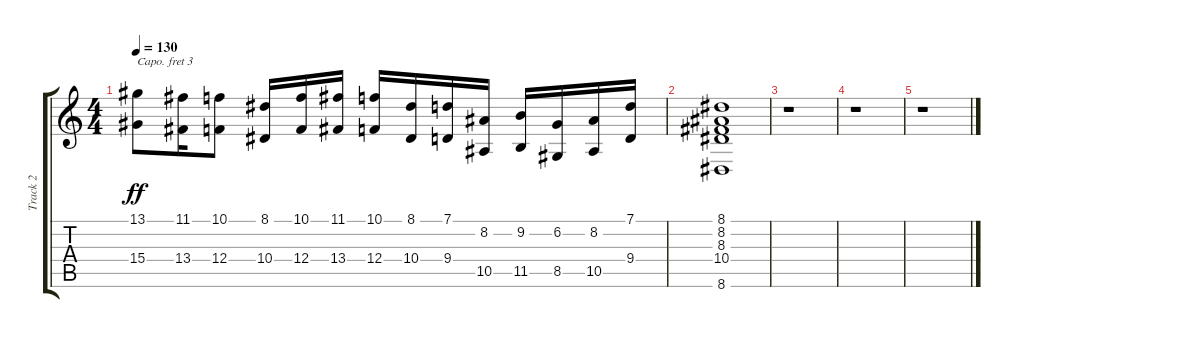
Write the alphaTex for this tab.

\track ("Track 2" "Track 2") {instrument acousticgrandpiano}
\staff {score tabs}
\capo 3
\tuning (E4 B3 G3 D3 A2 E2) {hide}
\ts (4 4)
\tempo 130
\clef g2
\ks c
(13.1 15.4).8{dy ff} (11.1 13.4).16 (10.1 12.4).8 (8.1 10.4).16 (10.1 12.4).16 (11.1 13.4).16 (10.1 12.4).16 (8.1 10.4).16 (7.1 9.4).16 (8.2 10.5).16 (9.2 11.5).16 (6.2 8.5).16 (8.2 10.5).16 (7.1 9.4).16 |
(8.1 8.2 8.3 10.4 8.6).1 |
r.1 |
r.1 |
r.1
